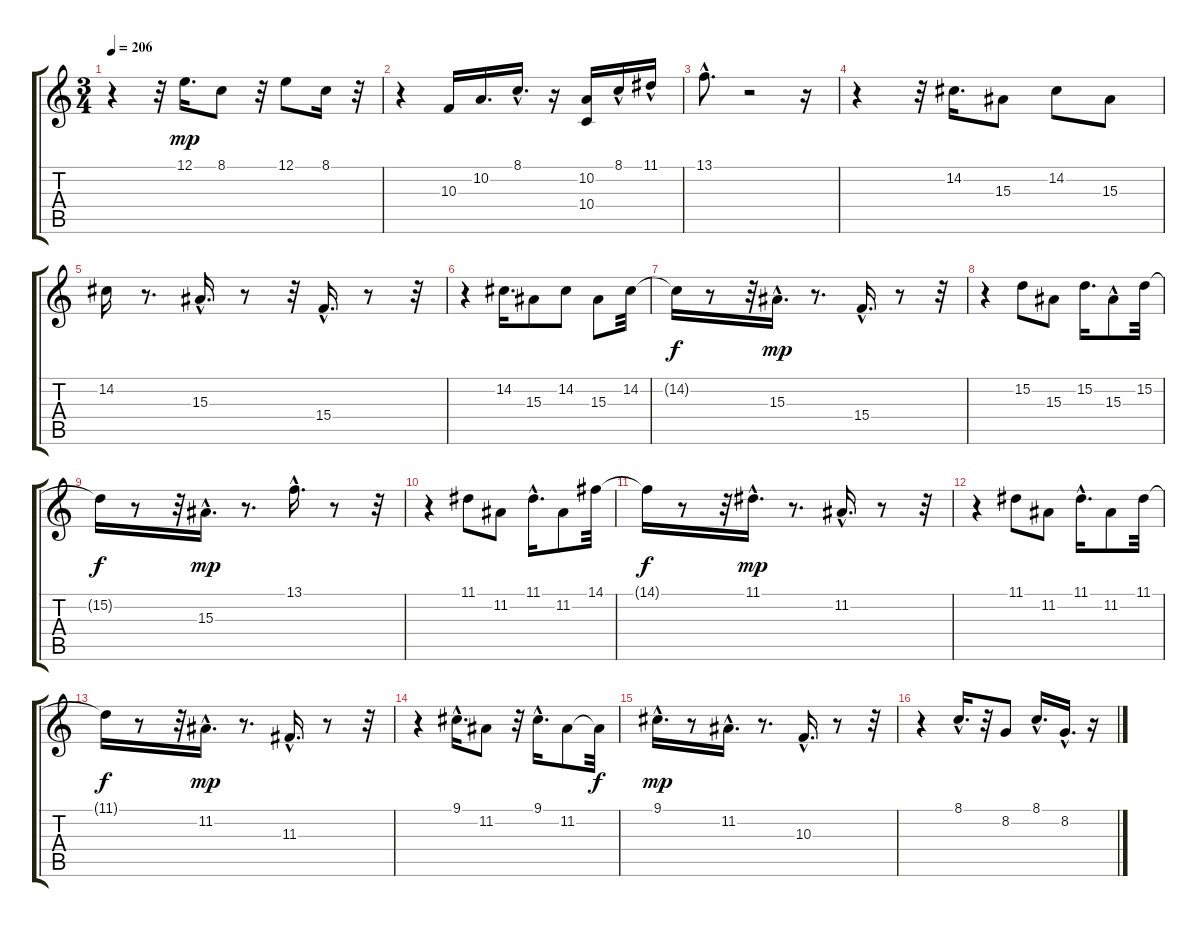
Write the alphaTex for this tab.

\track "" {instrument harpsichord}
\staff {score tabs}
\tuning (E4 B3 G3 D3 A2 E2) {hide}
\ts (3 4)
\tempo 206
\clef g2
\ks c
r.4{dy mp} r.32 12.1.16{d} 8.1.8 r.32 12.1.8 8.1.16 r.32 |
r.4 10.3.16 10.2.16{d} 8.1{hac}.16{d} r.16 (10.2 10.4).16 8.1{hac}.16 11.1{hac}.16 |
13.1{hac}.8{d} r.2 r.16 |
r.4 r.32 14.2.16{d} 15.3.8 14.2.8 15.3.8 |
14.2.16 r.8{d} 15.3{hac}.16{d} r.8 r.32 15.4{hac}.16{d} r.8 r.32 |
r.4 14.2.16{d} 15.3.8 14.2.8 15.3.8 14.2.32 |
14.2{t}.16{dy f} r.8 r.32 15.3{hac}.16{d dy mp} r.8{d} 15.4{hac}.16{d} r.8 r.32 |
r.4 15.2.8 15.3.8 15.2.16{d} 15.3{hac}.8 15.2.32 |
15.2{t}.16{dy f} r.8 r.32 15.3{hac}.16{d dy mp} r.8{d} 13.1{hac}.16{d} r.8 r.32 |
r.4 11.1.8 11.2.8 11.1{hac}.16{d} 11.2.8 14.1.32 |
14.1{t}.16{dy f} r.8 r.32 11.1{hac}.16{d dy mp} r.8{d} 11.2{hac}.16{d} r.8 r.32 |
r.4 11.1.8 11.2.8 11.1{hac}.16{d} 11.2.8 11.1.32 |
11.1{t}.16{dy f} r.8 r.32 11.2{hac}.16{d dy mp} r.8{d} 11.3{hac}.16{d} r.8 r.32 |
r.4 9.1{hac}.16{d} 11.2.8 r.32 9.1{hac}.16{d} 11.2.8 11.2{t}.32{dy f} |
9.1{hac}.16{d dy mp} r.8 11.2{hac}.16{d} r.8{d} 10.3{hac}.16{d} r.8 r.32 |
r.4 8.1{hac}.16{d} r.32 8.2.8 8.1{hac}.16{d} 8.2{hac}.16{d} r.16
